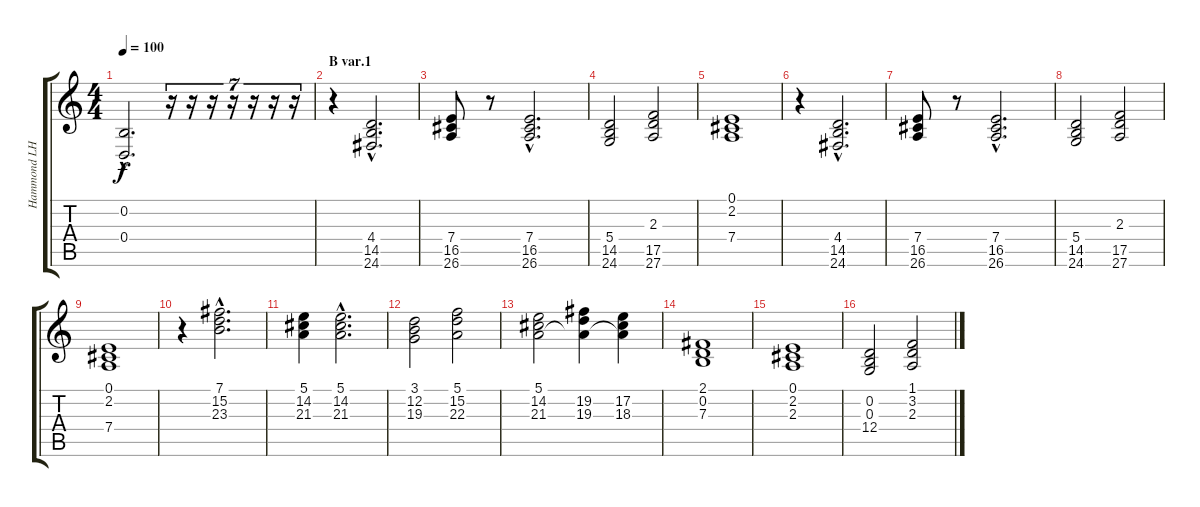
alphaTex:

\track ("Hammond LH" "Hammond LH") {instrument drawbarorgan}
\staff {score tabs}
\tuning (E4 B3 G3 D3 A2 D2) {hide}
\ts (4 4)
\tempo 100
\clef g2
\ks c
(0.2{hac t} 0.4{hac t}).2{d dy f} r.16{tu (7 4)} r.16{tu (7 4)} r.16{tu (7 4)} r.16{tu (7 4)} r.16{tu (7 4)} r.16{tu (7 4)} r.16{tu (7 4)} |
\section ("" "B var.1")
r.4 (4.4{hac} 14.5{hac} 24.6{hac}).2{d} |
(7.4 16.5 26.6).8 r.8 (7.4{hac} 16.5{hac} 26.6{hac}).2{d} |
(5.4 14.5 24.6).2 (2.3 17.5 27.6).2 |
(0.1 2.2 7.4).1 |
r.4 (4.4{hac} 14.5{hac} 24.6{hac}).2{d} |
(7.4 16.5 26.6).8 r.8 (7.4{hac} 16.5{hac} 26.6{hac}).2{d} |
(5.4 14.5 24.6).2 (2.3 17.5 27.6).2 |
(0.1 2.2 7.4).1 |
r.4 (7.1{hac} 15.2{hac} 23.3{hac}).2{d} |
(5.1 14.2 21.3).4 (5.1{hac} 14.2{hac} 21.3{hac}).2{d} |
(3.1 12.2 19.3).2 (5.1 15.2 22.3).2 |
(5.1 14.2 21.3).2 (5.1{t} 19.2 19.3).4 (5.1{t} 17.2 18.3).4 |
(2.1 0.2 7.3).1 |
(0.1 2.2 2.3).1 |
(0.2 0.3 12.4).2 (1.1 3.2 2.3).2
